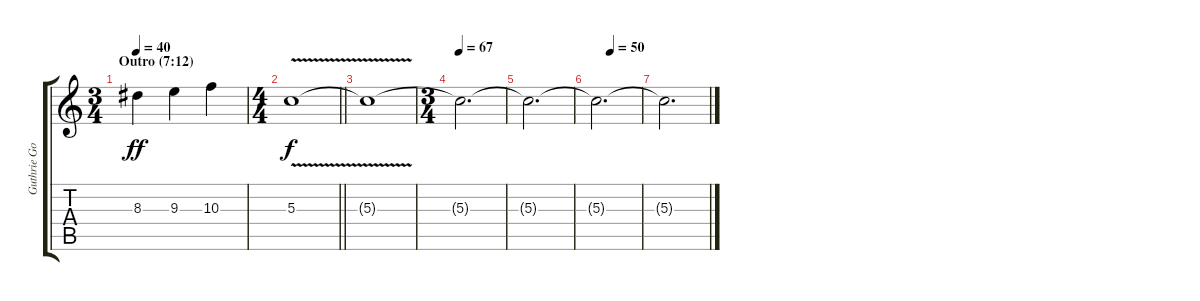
\track ("Guthrie Govan" "Guthrie Go") {instrument electricguitarjazz}
\staff {score tabs}
\tuning (E4 B3 G3 D3 A2 E2) {hide}
\ts (3 4)
\section ("" "Outro (7:12)")
\tempo 40
\clef g2
\ks c
8.3.4{dy ff} 9.3.4 10.3.4 |
\ts (4 4)
\barLineRight lightlight
5.3{v}.1{dy f volume 0} |
5.3{t}.1 |
\ts (3 4)
\tempo 67
5.3{t}.2{d} |
5.3{t}.2{d} |
\tempo (50 0.3333333333333333)
5.3{t}.2{d} |
5.3{t}.2{d}
